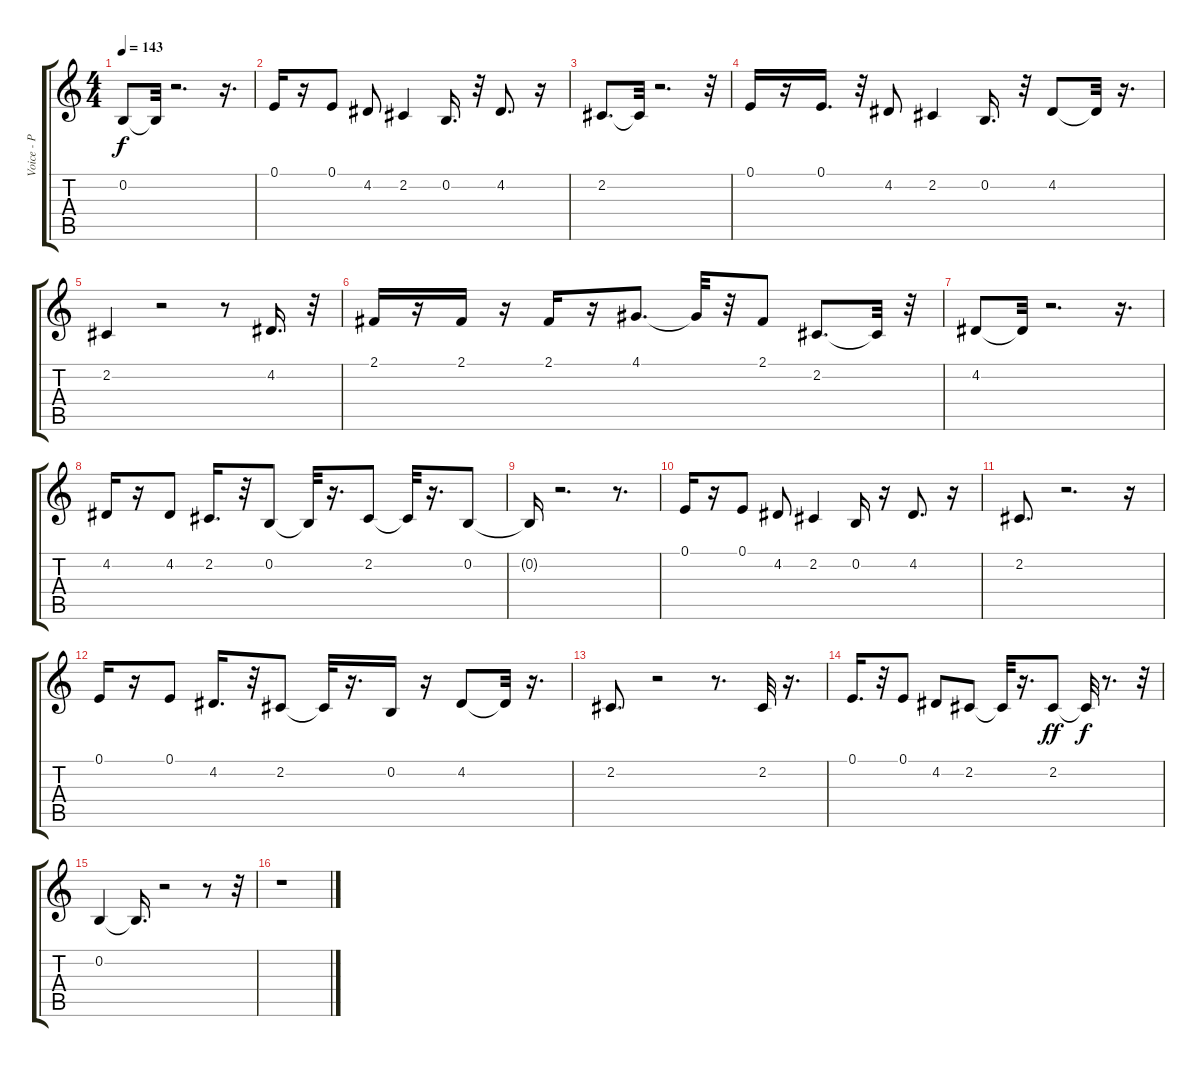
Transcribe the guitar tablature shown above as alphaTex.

\track ("Voice - P" "Voice - P") {instrument pad3polysynth}
\staff {score tabs}
\tuning (E4 B3 G3 D3 A2 E2) {hide}
\ts (4 4)
\tempo 143
\clef g2
\ks c
0.2.8{dy f} 0.2{t}.32 r.2{d} r.16{d} |
0.1.16 r.16 0.1.8 4.2.8 2.2.4 0.2.16{d} r.32 4.2.8{d} r.16 |
2.2.8{d} 2.2{t}.32 r.2{d} r.32 |
0.1.16 r.16 0.1.16{d} r.32 4.2.8 2.2.4 0.2.16{d} r.32 4.2.8 4.2{t}.32 r.16{d} |
2.2.4 r.2 r.8 4.2.16{d} r.32 |
2.1.16 r.16 2.1.16 r.16 2.1.16 r.16 4.1.8{d} 4.1{t}.32 r.32 2.1.8 2.2.8{d} 2.2{t}.32 r.32 |
4.2.8 4.2{t}.32 r.2{d} r.16{d} |
4.2.16 r.16 4.2.8 2.2.16{d} r.32 0.2.8 0.2{t}.32 r.16{d} 2.2.8 2.2{t}.32 r.16{d} 0.2.8 |
0.2{t}.16 r.2{d} r.8{d} |
0.1.16 r.16 0.1.8 4.2.8 2.2.4 0.2.16 r.16 4.2.8{d} r.16 |
2.2.8{d} r.2{d} r.16 |
0.1.16 r.16 0.1.8 4.2.16{d} r.32 2.2.8 2.2{t}.32 r.16{d} 0.2.16 r.16 4.2.8 4.2{t}.32 r.16{d} |
2.2.8{d} r.2 r.8{d} 2.2.32 r.16{d} |
0.1.16{d} r.32 0.1.8 4.2.8 2.2.8 2.2{t}.32 r.16{d} 2.2.8{dy ff} 2.2{t}.32{dy f} r.8{d} r.32 |
0.2.4 0.2{t}.16{d} r.2 r.8 r.32 |
r.1
